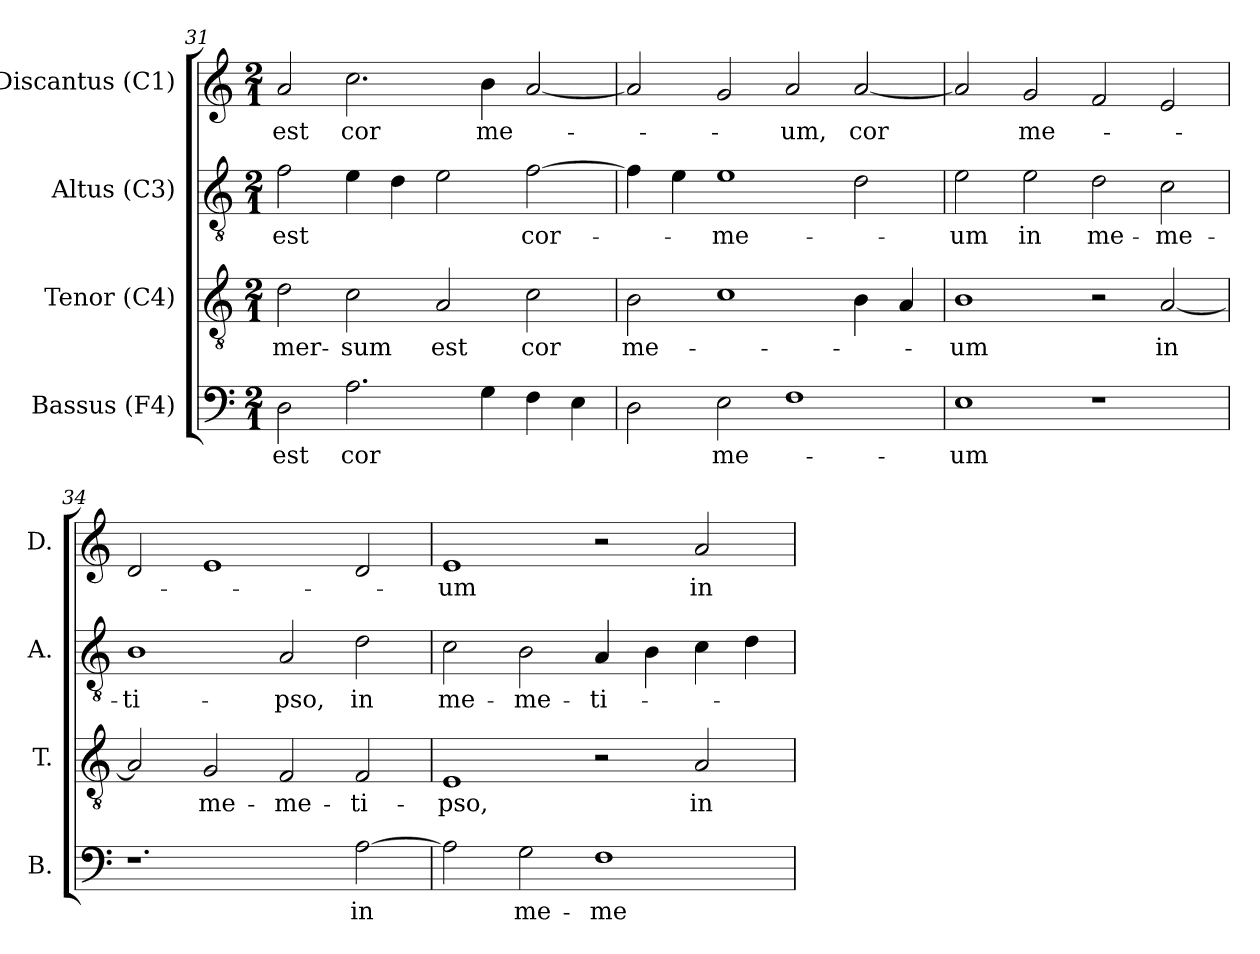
**kern	**text	**kern	**text	**kern	**text	**kern	**text
*part4	*part4	*part3	*part3	*part2	*part2	*part1	*part1
*staff4	*staff4	*staff3	*staff3	*staff2	*staff2	*staff1	*staff1
*I"Bassus (F4)	*	*I"Tenor (C4)	*	*I"Altus (C3)	*	*I"Discantus (C1)	*
*I'B.	*	*I'T.	*	*I'A.	*	*I'D.	*
*clefF4	*	*clefGv2	*	*clefGv2	*	*clefG2	*
*	*	*ITrd7c12	*	*ITrd7c12	*	*	*
*k[]	*	*k[]	*	*k[]	*	*k[]	*
*C:	*	*C:	*	*C:	*	*C:	*
*M2/1	*	*M2/1	*	*M2/1	*	*M2/1	*
=31	=31	=31	=31	=31	=31	=31	=31
!	!LO:LY:b:color=#000000	!	!	!	!	!	!
!	!	!	!LO:LY:b:color=#000000	!	!	!	!
!	!	!	!	!	!LO:LY:b:color=#000000	!	!
!	!	!	!	!	!	!	!LO:LY:b:color=#000000
2Di\	est	2Di\	-mer-	2Fi\	est	2ai/	est
!	!LO:LY:b:color=#000000	!	!	!	!	!	!
!	!	!	!LO:LY:b:color=#000000	!	!	!	!
!	!	!	!	!	!	!	!LO:LY:b:color=#000000
2.Ai\	cor	2Ci\	-sum	4Ei\	.	2.cci\	cor
.	.	.	.	4Di\	.	.	.
!	!	!	!LO:LY:b:color=#000000	!	!	!	!
.	.	2AAi/	est	2Ei\	.	.	.
!	!	!	!	!	!	!	!LO:LY:b:color=#000000
4Gi\	.	.	.	.	.	4bi\	me-
!	!	!	!LO:LY:b:color=#000000	!	!	!	!
!	!	!	!	!	!LO:LY:b:color=#000000	!	!
4Fi\	.	2Ci\	cor	[2Fi\	cor-	[2ai/	.
4Ei\	.	.	.	.	.	.	.
!!LO:LB:g=z
=32	=32	=32	=32	=32	=32	=32	=32
!	!	!	!LO:LY:b:color=#000000	!	!	!	!
2Di\	.	2BBi\	me-	4Fi\]	.	2ai/]	.
.	.	.	.	4Ei\	.	.	.
!	!LO:LY:b:color=#000000	!	!	!	!	!	!
!	!	!	!	!	!LO:LY:b:color=#000000	!	!
2Ei\	me-	1Ci	.	1Ei	-me-	2gi/	.
!	!	!	!	!	!	!	!LO:LY:b:color=#000000
1Fi	.	.	.	.	.	2ai/	-um,
!	!	!	!	!	!	!	!LO:LY:b:color=#000000
.	.	4BBi\	.	2Di\	.	[2ai/	cor
.	.	4AAi/	.	.	.	.	.
=33	=33	=33	=33	=33	=33	=33	=33
!	!LO:LY:b:color=#000000	!	!	!	!	!	!
!	!	!	!LO:LY:b:color=#000000	!	!	!	!
!	!	!	!	!	!LO:LY:b:color=#000000	!	!
1Ei	-um	1BBi	-um	2Ei\	-um	2ai/]	.
!	!	!	!	!	!LO:LY:b:color=#000000	!	!
!	!	!	!	!	!	!	!LO:LY:b:color=#000000
.	.	.	.	2Ei\	in	2gi/	me-
!	!	!	!	!	!LO:LY:b:color=#000000	!	!
1r	.	2r	.	2Di\	me-	2fi/	.
!	!	!	!LO:LY:b:color=#000000	!	!	!	!
!	!	!	!	!	!LO:LY:b:color=#000000	!	!
.	.	[2AAi/	in	2Ci\	-me-	2ei/	.
=34	=34	=34	=34	=34	=34	=34	=34
!	!	!	!	!	!LO:LY:b:color=#000000	!	!
1.r	.	2AAi/]	.	1BBi	-ti-	2di/	.
!	!	!	!LO:LY:b:color=#000000	!	!	!	!
.	.	2GGi/	me-	.	.	1ei	.
!	!	!	!LO:LY:b:color=#000000	!	!	!	!
!	!	!	!	!	!LO:LY:b:color=#000000	!	!
.	.	2FFi/	-me-	2AAi/	-pso,	.	.
!	!LO:LY:b:color=#000000	!	!	!	!	!	!
!	!	!	!LO:LY:b:color=#000000	!	!	!	!
!	!	!	!	!	!LO:LY:b:color=#000000	!	!
[2Ai\	in	2FFi/	-ti-	2Di\	in	2di/	.
=35	=35	=35	=35	=35	=35	=35	=35
!	!	!	!LO:LY:b:color=#000000	!	!	!	!
!	!	!	!	!	!LO:LY:b:color=#000000	!	!
!	!	!	!	!	!	!	!LO:LY:b:color=#000000
2Ai\]	.	1EEi	-pso,	2Ci\	me-	1ei	-um
!	!LO:LY:b:color=#000000	!	!	!	!	!	!
!	!	!	!	!	!LO:LY:b:color=#000000	!	!
2Gi\	me-	.	.	2BBi\	-me-	.	.
!	!LO:LY:b:color=#000000	!	!	!	!	!	!
!	!	!	!	!	!LO:LY:b:color=#000000	!	!
1Fi	-me-	2r	.	4AAi/	-ti-	2r	.
.	.	.	.	4BBi\	.	.	.
!	!	!	!LO:LY:b:color=#000000	!	!	!	!
!	!	!	!	!	!	!	!LO:LY:b:color=#000000
.	.	2AAi/	in	4Ci\	.	2ai/	in
.	.	.	.	4Di\	.	.	.
=	=	=	=	=	=	=	=
*-	*-	*-	*-	*-	*-	*-	*-
